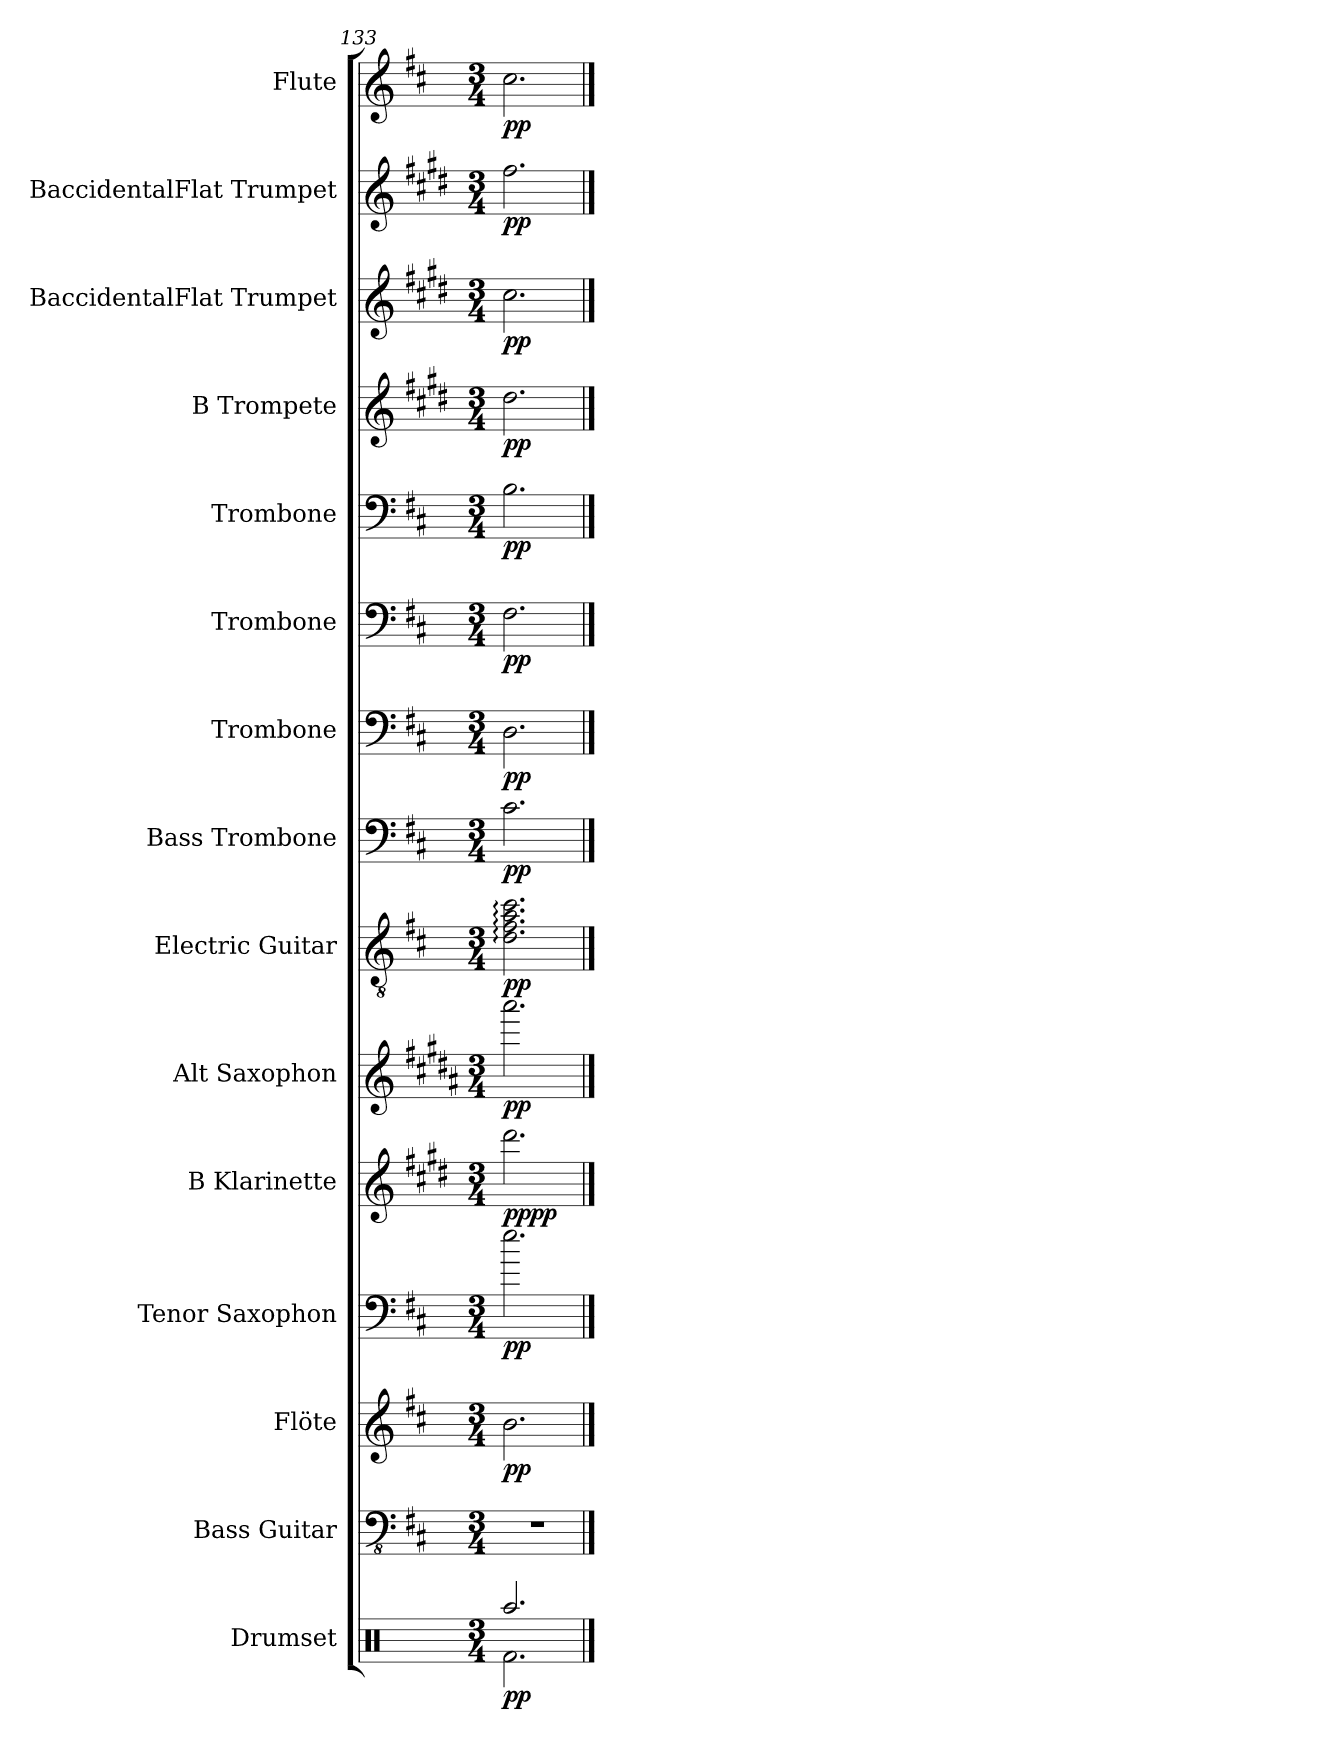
**kern	**dynam	**kern	**kern	**dynam	**kern	**dynam	**kern	**dynam	**kern	**dynam	**kern	**dynam	**kern	**dynam	**kern	**dynam	**kern	**dynam	**kern	**dynam	**kern	**dynam	**kern	**dynam	**kern	**dynam	**kern	**dynam
*part15	*part15	*part14	*part13	*part13	*part12	*part12	*part11	*part11	*part10	*part10	*part9	*part9	*part8	*part8	*part7	*part7	*part6	*part6	*part5	*part5	*part4	*part4	*part3	*part3	*part2	*part2	*part1	*part1
*staff15	*staff15	*staff14	*staff13	*staff13	*staff12	*staff12	*staff11	*staff11	*staff10	*staff10	*staff9	*staff9	*staff8	*staff8	*staff7	*staff7	*staff6	*staff6	*staff5	*staff5	*staff4	*staff4	*staff3	*staff3	*staff2	*staff2	*staff1	*staff1
*I"Drumset	*	*I"Bass Guitar	*I"Flöte	*	*I"Tenor Saxophon	*	*I"B Klarinette	*	*I"Alt Saxophon	*	*I"Electric Guitar	*	*I"Bass Trombone	*	*I"Trombone	*	*I"Trombone	*	*I"Trombone	*	*I"B Trompete	*	*I"BaccidentalFlat Trumpet	*	*I"BaccidentalFlat Trumpet	*	*I"Flute	*
*I'Drs.	*	*I'B. Guit.	*I'Fl.	*	*I'T. Sax.	*	*I'B Kl.	*	*I'A. Sax.	*	*I'El. Guit.	*	*I'B. Trb.	*	*I'Trb.	*	*I'Trb.	*	*I'Trb.	*	*I'B Tpt.	*	*I'BaccidentalFlat Tpt.	*	*I'BaccidentalFlat Tpt.	*	*I'Fl.	*
*clefX	*	*clefFv4	*clefG2	*	*clefF4	*	*clefG2	*	*clefG2	*	*clefGv2	*	*clefF4	*	*clefF4	*	*clefF4	*	*clefF4	*	*clefG2	*	*clefG2	*	*clefG2	*	*clefG2	*
*	*	*	*	*	*ITrd8c14	*	*ITrd1c2	*	*ITrd5c9	*	*	*	*	*	*	*	*	*	*	*	*ITrd1c2	*	*ITrd1c2	*	*ITrd1c2	*	*	*
*k[]	*	*k[f#c#]	*k[f#c#]	*	*k[f#c#]	*	*k[f#c#]	*	*k[f#c#]	*	*k[f#c#]	*	*k[f#c#]	*	*k[f#c#]	*	*k[f#c#]	*	*k[f#c#]	*	*k[f#c#]	*	*k[f#c#]	*	*k[f#c#]	*	*k[f#c#]	*
*M3/4	*	*M3/4	*M3/4	*	*M3/4	*	*M3/4	*	*M3/4	*	*M3/4	*	*M3/4	*	*M3/4	*	*M3/4	*	*M3/4	*	*M3/4	*	*M3/4	*	*M3/4	*	*M3/4	*
=133	=133	=133	=133	=133	=133	=133	=133	=133	=133	=133	=133	=133	=133	=133	=133	=133	=133	=133	=133	=133	=133	=133	=133	=133	=133	=133	=133	=133
*^	*	*	*	*	*	*	*	*	*	*	*	*	*	*	*	*	*	*	*	*	*	*	*	*	*	*	*	*
!	!	!LO:DY:b	!	!	!LO:DY:b	!	!LO:DY:b	!	!LO:DY:b	!	!	!	!	!	!	!	!	!	!	!	!	!	!	!	!	!	!	!	!
!	!	!	!	!	!	!	!	!	!LO:DY:n=1:b	!	!LO:DY:b	!	!LO:DY:b	!	!LO:DY:b	!	!LO:DY:b	!	!LO:DY:b	!	!LO:DY:b	!	!LO:DY:b	!	!LO:DY:b	!	!LO:DY:b	!	!LO:DY:b
2.Raa/	2.Rf\	pp	2.r	2.b\	pp	2.e\	pp	2.ccc#\	pp pp	2.ccc#\	pp	2.d\: 2.f#\: 2.a\: 2.cc#\:	pp	2.c#\	pp	2.D\	pp	2.F#\	pp	2.B\	pp	2.cc#\	pp	2.b\	pp	2.ee\	pp	2.cc#\	pp
*v	*v	*	*	*	*	*	*	*	*	*	*	*	*	*	*	*	*	*	*	*	*	*	*	*	*	*	*	*	*
==	==	==	==	==	==	==	==	==	==	==	==	==	==	==	==	==	==	==	==	==	==	==	==	==	==	==	==	==
*-	*-	*-	*-	*-	*-	*-	*-	*-	*-	*-	*-	*-	*-	*-	*-	*-	*-	*-	*-	*-	*-	*-	*-	*-	*-	*-	*-	*-
